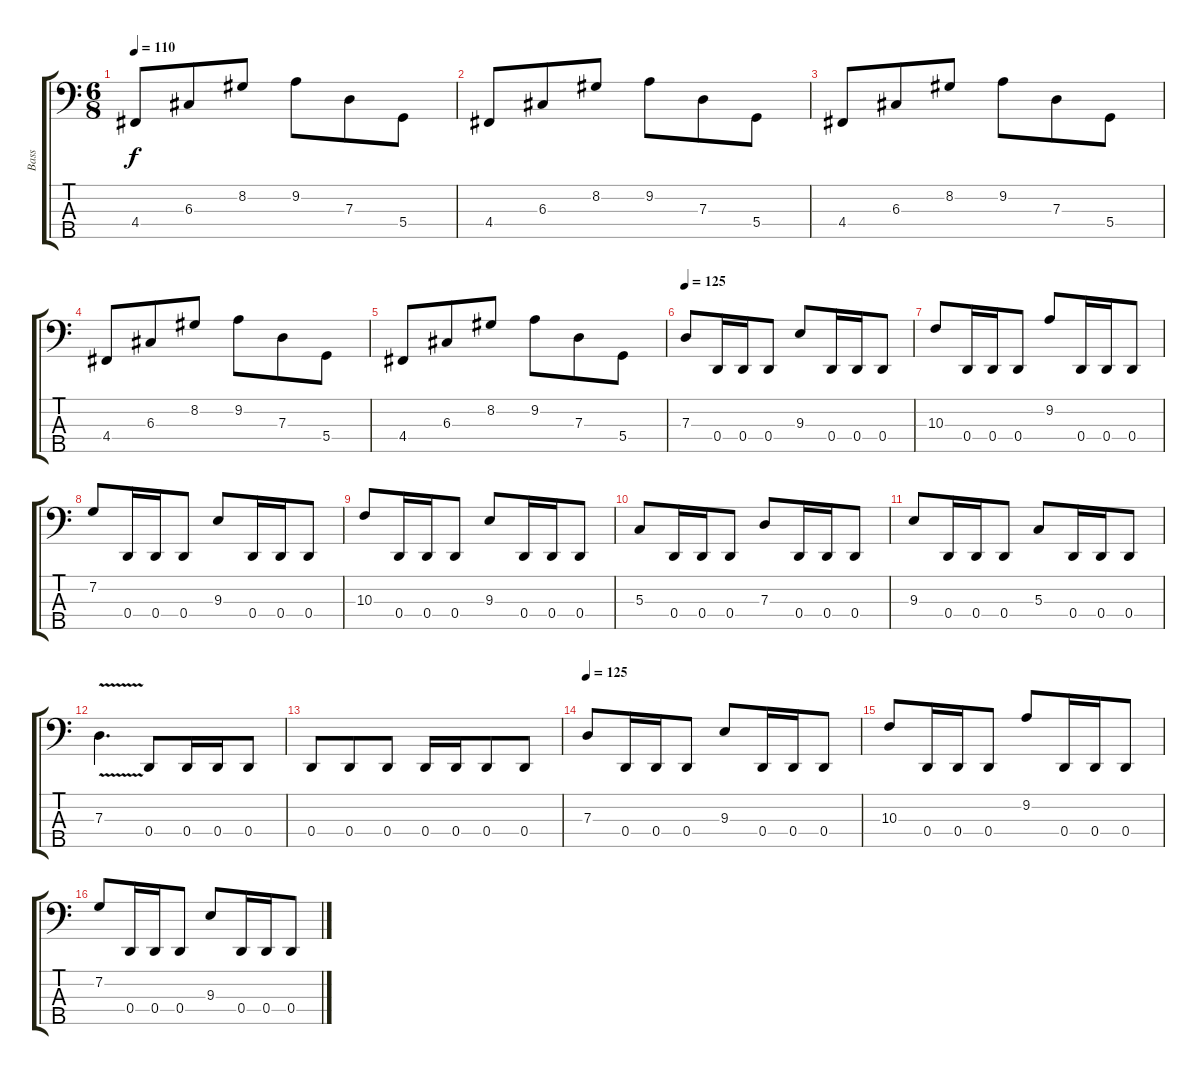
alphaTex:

\track ("Bass" "Bass") {instrument electricbasspick}
\staff {score tabs}
\tuning (F2 C2 G1 D1 A0) {hide}
\ts (6 8)
\tempo 110
\clef f4
\ks c
4.4.8{dy f} 6.3.8 8.2.8 9.2.8 7.3.8 5.4.8 |
4.4.8 6.3.8 8.2.8 9.2.8 7.3.8 5.4.8 |
4.4.8 6.3.8 8.2.8 9.2.8 7.3.8 5.4.8 |
4.4.8 6.3.8 8.2.8 9.2.8 7.3.8 5.4.8 |
4.4.8 6.3.8 8.2.8 9.2.8 7.3.8 5.4.8 |
\tempo 125
7.3.8 0.4.16 0.4.16 0.4.8 9.3.8 0.4.16 0.4.16 0.4.8 |
10.3.8 0.4.16 0.4.16 0.4.8 9.2.8 0.4.16 0.4.16 0.4.8 |
7.2.8 0.4.16 0.4.16 0.4.8 9.3.8 0.4.16 0.4.16 0.4.8 |
10.3.8 0.4.16 0.4.16 0.4.8 9.3.8 0.4.16 0.4.16 0.4.8 |
5.3.8 0.4.16 0.4.16 0.4.8 7.3.8 0.4.16 0.4.16 0.4.8 |
9.3.8 0.4.16 0.4.16 0.4.8 5.3.8 0.4.16 0.4.16 0.4.8 |
7.3{v}.4{d} 0.4.8 0.4.16 0.4.16 0.4.8 |
0.4.8 0.4.8 0.4.8 0.4.16 0.4.16 0.4.8 0.4.8 |
\tempo 125
7.3.8 0.4.16 0.4.16 0.4.8 9.3.8 0.4.16 0.4.16 0.4.8 |
10.3.8 0.4.16 0.4.16 0.4.8 9.2.8 0.4.16 0.4.16 0.4.8 |
7.2.8 0.4.16 0.4.16 0.4.8 9.3.8 0.4.16 0.4.16 0.4.8
